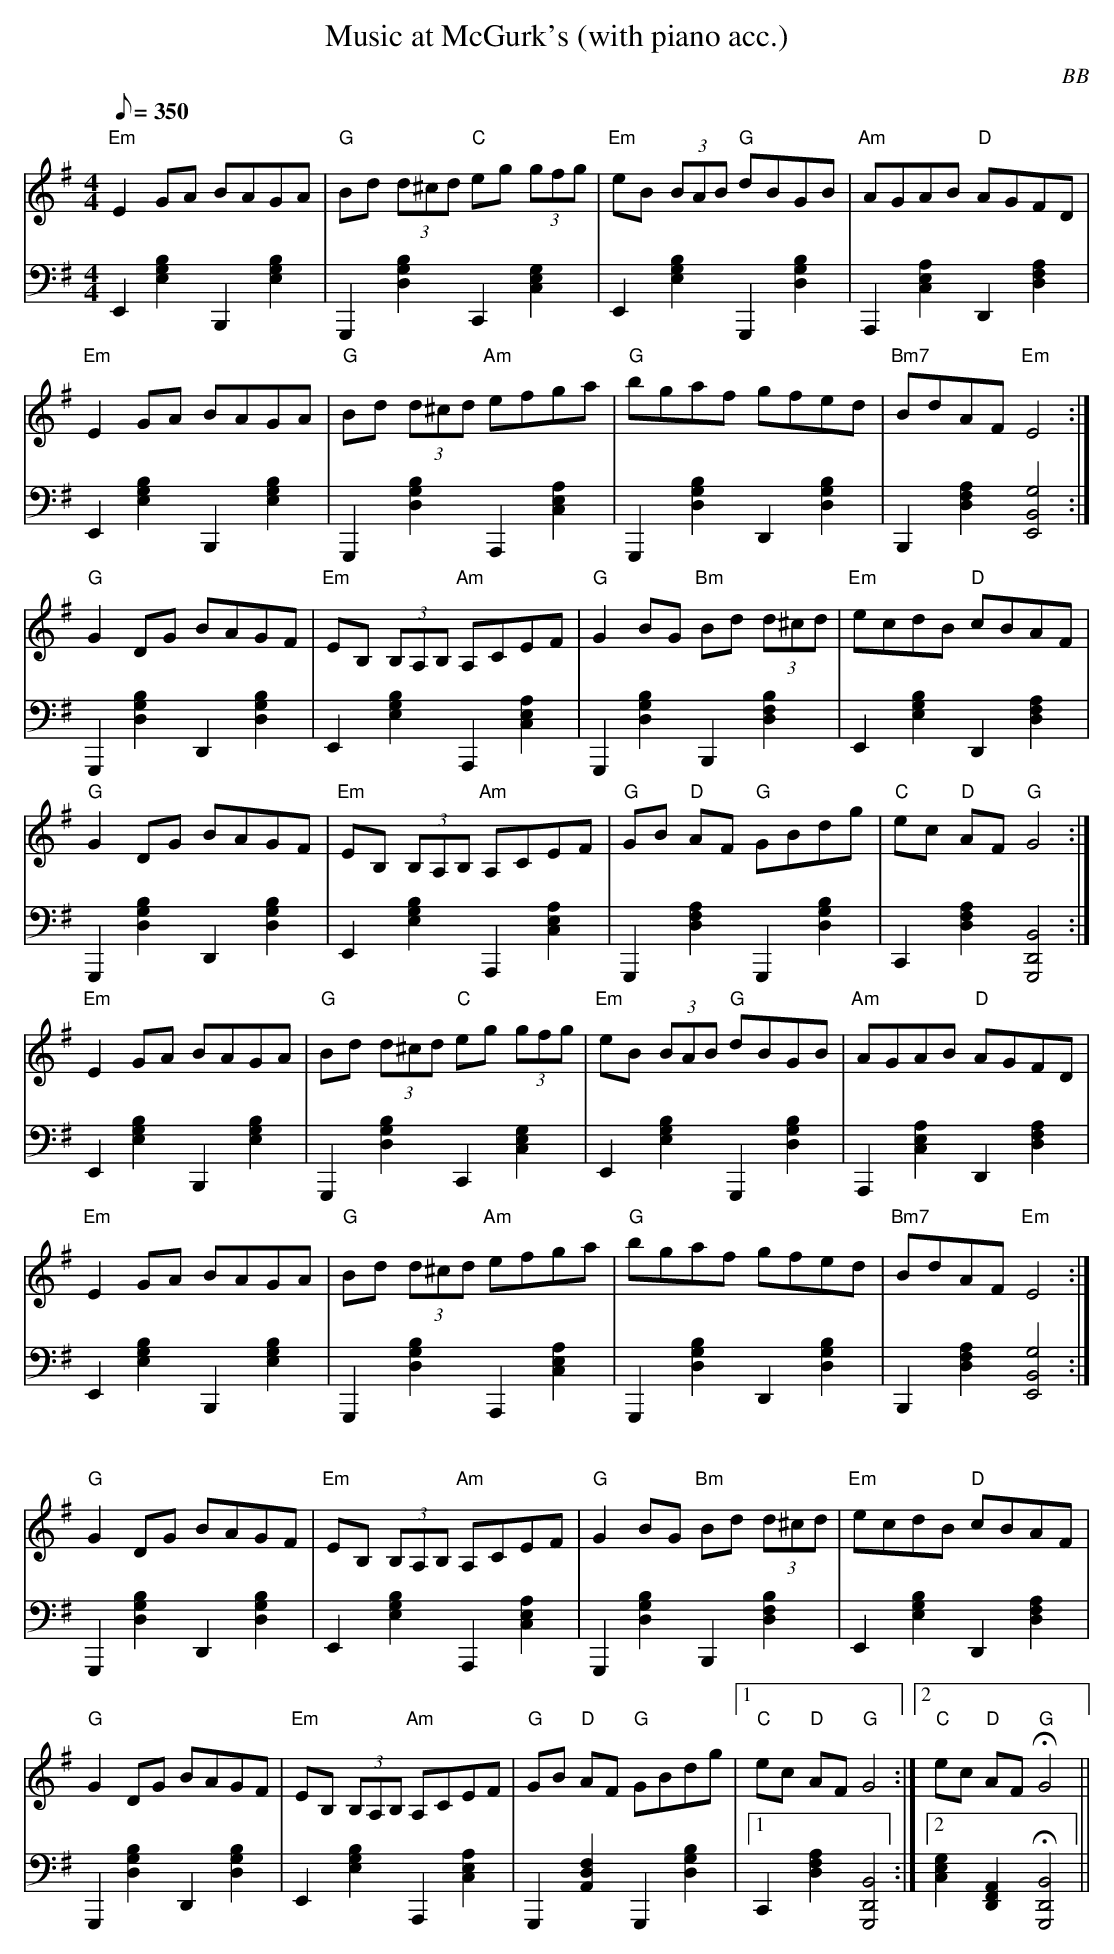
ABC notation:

X:1
T: Music at McGurk's (with piano acc.)
C: BB
Q: 1/8=350
M: 4/4
L: 1/8
V: 1 program 1 110 %fiddle
V: 2 volume=70 clef=bass m=D program 1 01
K: G
[V:1] "Em"E2 GA BAGA|"G"Bd (3d^cd "C"eg (3gfg|"Em"eB (3BAB "G"dBGB|"Am"AGAB "D"AGFD|
[V:2] E,2[E2B2G2]B,,2[E2G2B2]|G,,2[G2B2D2]C,2[E2G2C2]|E,2[E2B2G2]G,,2[G2B2D2]|\
A,,2[A2C2E2]D,2[A2D2F2]|
[V:1] "Em"E2 GA BAGA|"G"Bd (3d^cd "Am"efga|"G"bgaf gfed|"Bm7"BdAF "Em"E4 :|
[V:2]E,2[E2B2G2]B,,2[E2G2B2]|G,,2[G2B2D2]A,,2[A2C2E2]|G,,2[G2B2D2]D,2[G2B2D2]|\
B,,2[F2A2D2][E,4B,4G4]:|
[V:1] "G"G2 DG BAGF|"Em"EB, (3B,A,B, "Am"A,CEF|"G"G2 BG "Bm"Bd (3d^cd|"Em"ecdB "D"cBAF|
[V:2] G,,2[G2B2D2]D,2[G2B2D2]|E,2[E2B2G2]A,,2[A2C2E2]|G,,2[G2B2D2]B,,2[F2B2D2]|\
E,2[E2B2G2]D,2[A2D2F2]|
[V:1] "G"G2 DG BAGF|"Em"EB, (3B,A,B, "Am"A,CEF|"G"GB "D"AF "G"GBdg|"C"ec "D"AF "G"G4 :|
[V:2] G,,2[G2B2D2]D,2[G2B2D2]|E,2[E2B2G2]A,,2[A2C2E2]|G,,2[D2F2A2]G,,2[G2B2D2]|\
C,2[D2F2A2][G,,4B,4D,4] :|
[V:1] "Em"E2 GA BAGA|"G"Bd (3d^cd "C"eg (3gfg|"Em"eB (3BAB "G"dBGB|"Am"AGAB "D"AGFD|
[V:2] E,2[E2B2G2]B,,2[E2G2B2]|G,,2[G2B2D2]C,2[E2G2C2]|E,2[E2B2G2]G,,2[G2B2D2]|\
A,,2[A2C2E2]D,2[A2D2F2]|
[V:1] "Em"E2 GA BAGA|"G"Bd (3d^cd "Am"efga|"G"bgaf gfed|"Bm7"BdAF "Em"E4 :|
[V:2]E,2[E2B2G2]B,,2[E2G2B2]|G,,2[G2B2D2]A,,2[A2C2E2]|G,,2[G2B2D2]D,2[G2B2D2]|\
B,,2[F2A2D2][E,4B,4G4] :|
[V:1] "G"G2 DG BAGF|"Em"EB, (3B,A,B, "Am"A,CEF|"G"G2 BG "Bm"Bd (3d^cd|"Em"ecdB "D"cBAF|
[V:2] G,,2[G2B2D2]D,2[G2B2D2]|E,2[E2B2G2]A,,2[A2C2E2]|G,,2[G2B2D2]B,,2[F2B2D2]|\
E,2[E2B2G2]D,2[A2D2F2]|
[V:1] "G"G2 DG BAGF|"Em"EB, (3B,A,B, "Am"A,CEF|"G"GB "D"AF "G"GBdg|1 "C"ec "D"AF "G"G4 :|2\
"C"ec "D"AF "G"HG4 ||
[V:2] G,,2[G2B2D2]D,2[G2B2D2]|E,2[E2B2G2]A,,2[A2C2E2]|G,,2[D2F2A,2]G,,2[G2B2D2]|1\
C,2[D2F2A2][G,,4B,4D,4] :|2 [C2E2G2][D,2F,2A,2]H[G,,4B,4D,4] ||
